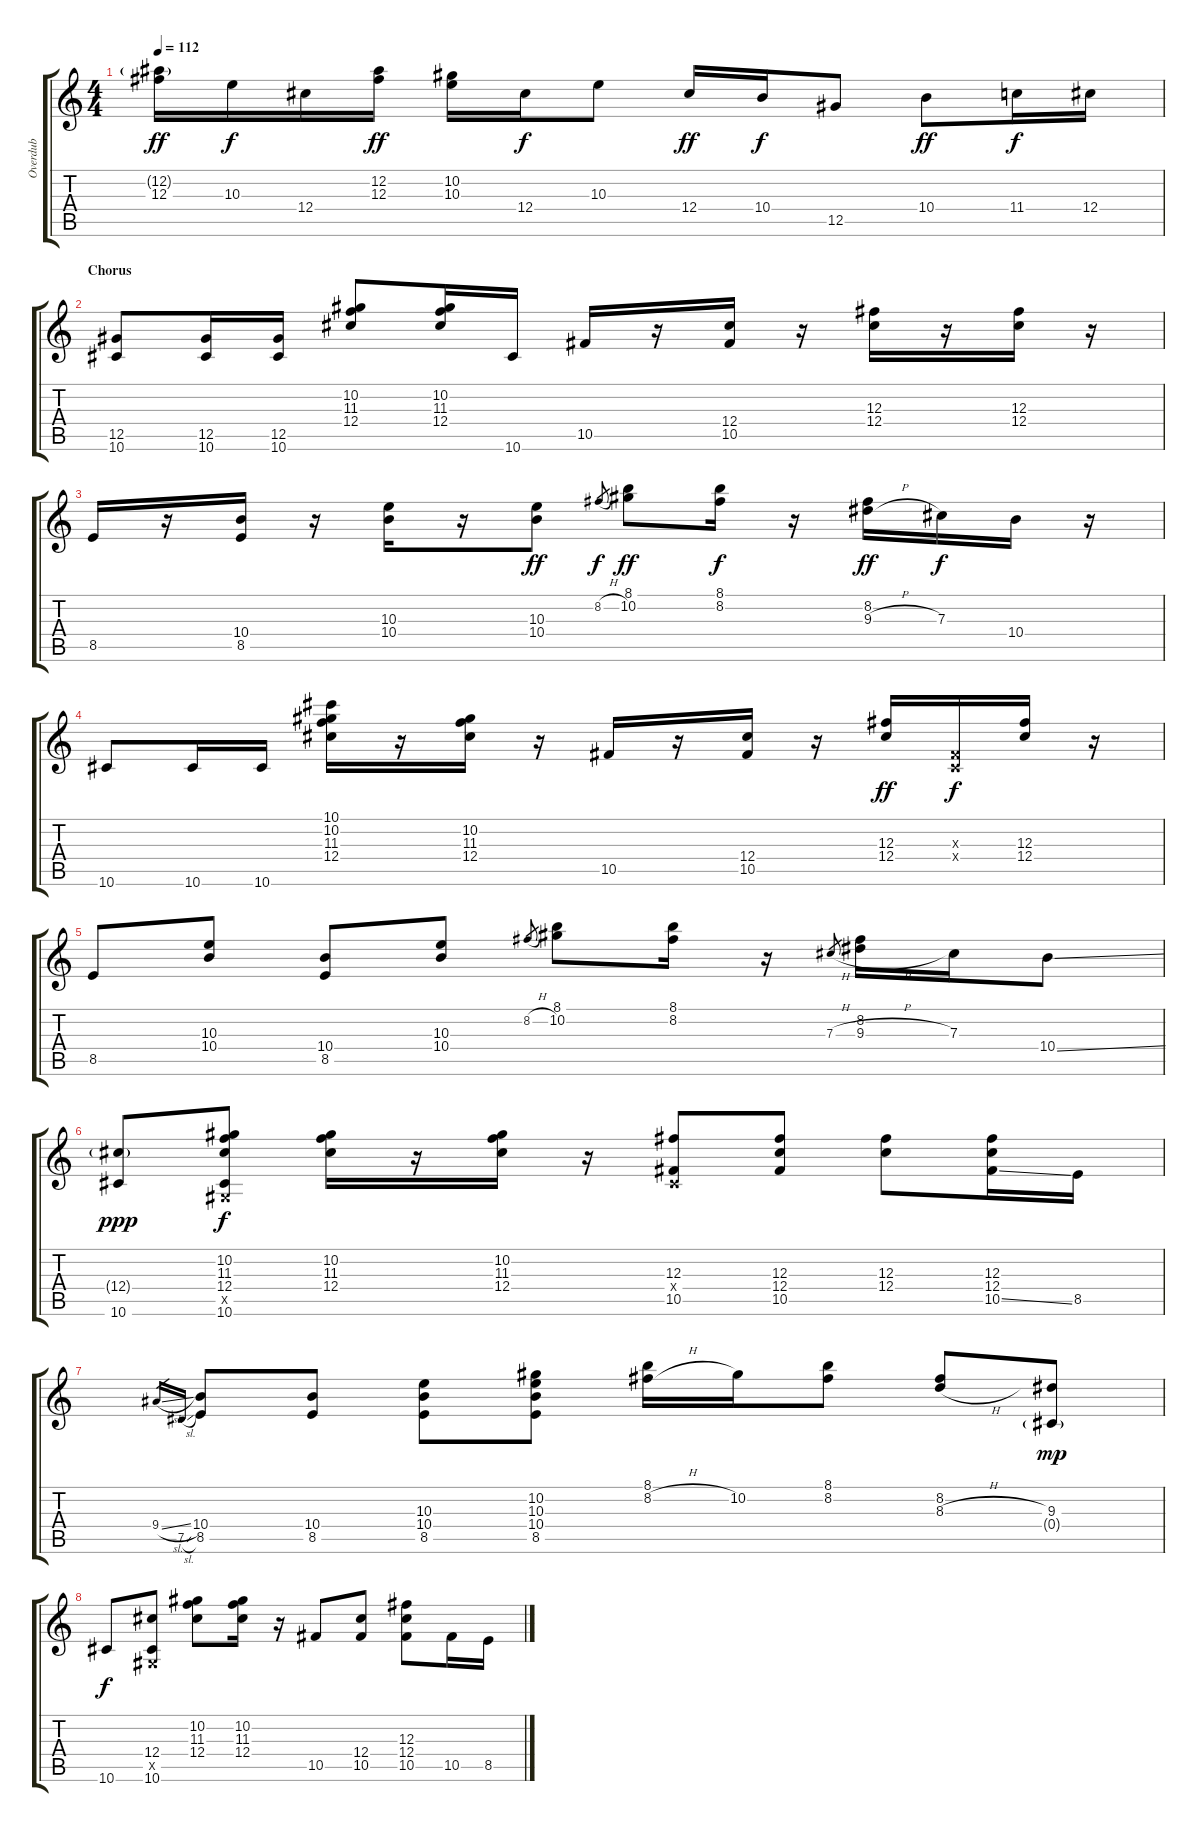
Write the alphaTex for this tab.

\track ("Overdub" "Overdub") {instrument fretlessbass}
\staff {score tabs}
\tuning (Eb4 Bb3 Gb3 Db3 Ab2 Eb2) {hide}
\ts (4 4)
\tempo 112
\clef g2
\ks c
(12.2{g} 12.3).16{dy ff} 10.3.16{dy f} 12.4.16 (12.2 12.3).16{dy ff} (10.2 10.3).16 12.4.16{dy f} 10.3.8 12.4.16{dy ff} 10.4.16{dy f} 12.5.8 10.4.8{dy ff} 11.4.16{dy f} 12.4.16 |
\section ("" "Chorus")
(12.5 10.6).8 (12.5 10.6).16 (12.5 10.6).16 (10.2 11.3 12.4).8 (10.2 11.3 12.4).16 10.6.16 10.5.16 r.16 (12.4 10.5).16 r.16 (12.3 12.4).16 r.16 (12.3 12.4).16 r.16 |
8.5.16 r.16 (10.4 8.5).16 r.16 (10.3 10.4).16 r.16 (10.3 10.4).8{dy ff} 8.2{h}.8{gr dy f} (8.1 10.2).8{dy ff} (8.1 8.2).16{dy f} r.16 (8.2 9.3{h}).16{dy ff} 7.3.16{dy f} 10.4.16 r.16 |
10.6.8 10.6.16 10.6.16 (10.1 10.2 11.3 12.4).16 r.16 (10.2 11.3 12.4).16 r.16 10.5.16 r.16 (12.4 10.5).16 r.16 (12.3 12.4).16{dy ff} (0.3{x} 0.4{x}).16{dy f} (12.3 12.4).16 r.16 |
8.5.8 (10.3 10.4).8 (10.4 8.5).8 (10.3 10.4).8 8.2{h}.8{gr} (8.1 10.2).8 (8.1 8.2).16 r.16 7.3{h}.8{gr} (8.2 9.3{h}).16 7.3.16 10.4{ss}.8 |
(12.4{g} 10.6).8{dy ppp} (10.2 11.3 12.4 0.5{x} 10.6).8{dy f} (10.2 11.3 12.4).16 r.16 (10.2 11.3 12.4).16 r.16 (12.3 0.4{x} 10.5).8 (12.3 12.4 10.5).8 (12.3 12.4).8 (12.3 12.4 10.5{ss}).16 8.5.16 |
9.4{sl}.16{gr} 7.5{sl}.16{gr} (10.4 8.5).8 (10.4 8.5).8 (10.3 10.4 8.5).8 (10.2 10.3 10.4 8.5).8 (8.1 8.2{h}).16 10.2.16 (8.1 8.2).8 (8.2 8.3{h}).8 (9.3 0.4{g}).8{dy mp} |
10.6.8{dy f} (12.4 0.5{x} 10.6).8 (10.2 11.3 12.4).8 (10.2 11.3 12.4).16 r.16 10.5.8 (12.4 10.5).8 (12.3 12.4 10.5).8 10.5.16 8.5.16
